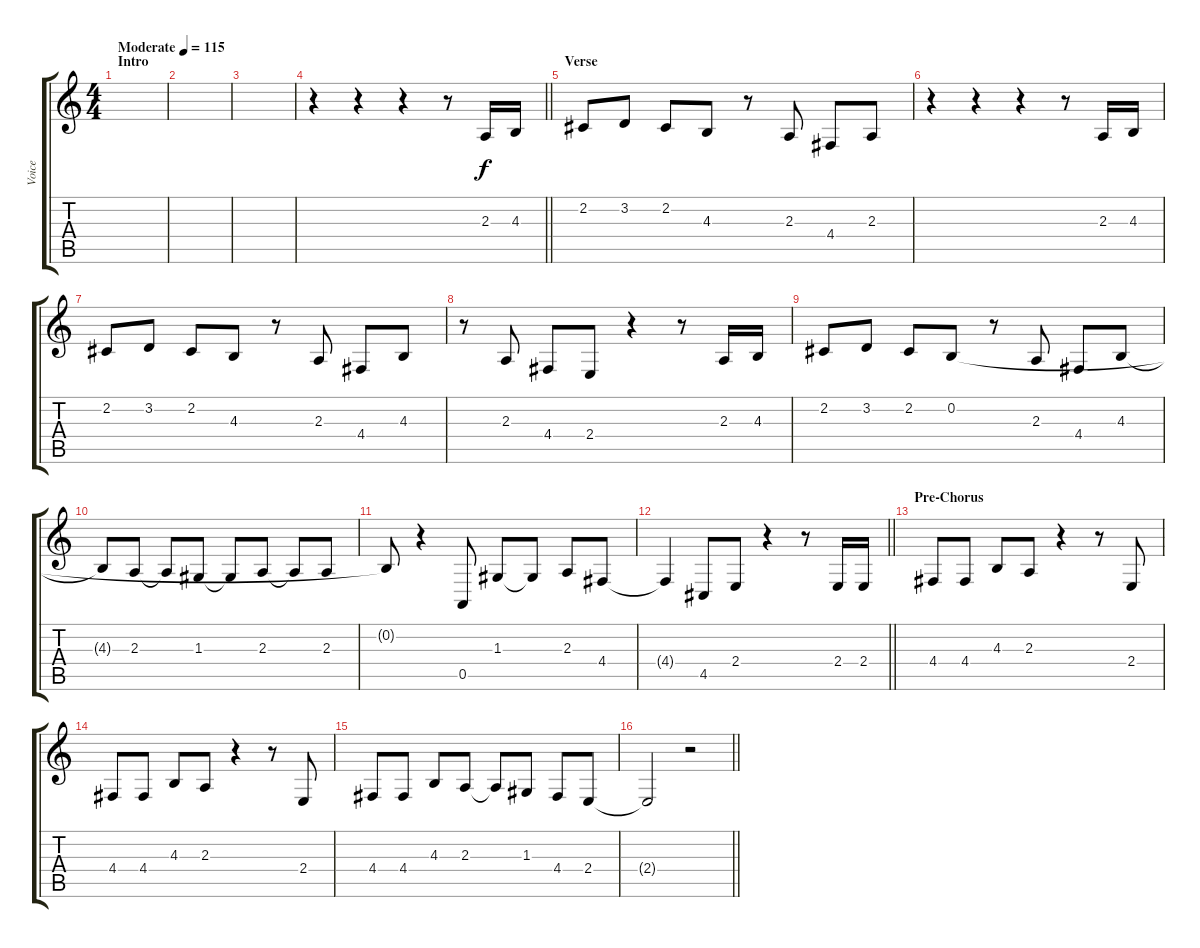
\track ("Voice" "Voice") {instrument lead1square}
\staff {score tabs}
\tuning (E4 B3 G3 D3 A2 E2) {hide}
\ts (4 4)
\section ("" "Intro")
\tempo (115 "Moderate")
\clef g2
\ks c
|
|
|
\barLineRight lightlight
r.4 r.4 r.4 r.8 2.3.16 4.3.16 |
\section ("" "Verse")
2.2.8 3.2.8 2.2.8 4.3.8 r.8 2.3.8 4.4.8 2.3.8 |
r.4 r.4 r.4 r.8 2.3.16 4.3.16 |
2.2.8 3.2.8 2.2.8 4.3.8 r.8 2.3.8 4.4.8 4.3.8 |
r.8 2.3.8 4.4.8 2.4.8 r.4 r.8 2.3.16 4.3.16 |
2.2.8 3.2.8 2.2.8 0.2.8 r.8 2.3.8 4.4.8 4.3.8 |
4.3{t}.8 2.3.8 2.3{t}.8 1.3.8 1.3{t}.8 2.3.8 2.3{t}.8 2.3.8 |
0.2{t}.8 r.4 0.5.8 1.3.8 1.3{t}.8 2.3.8 4.4.8 |
\barLineRight lightlight
4.4{t}.4 4.5.8 2.4.8 r.4 r.8 2.4.16 2.4.16 |
\section ("" "Pre-Chorus")
4.4.8 4.4.8 4.3.8 2.3.8 r.4 r.8 2.4.8 |
4.4.8 4.4.8 4.3.8 2.3.8 r.4 r.8 2.4.8 |
4.4.8 4.4.8 4.3.8 2.3.8 2.3{t}.8 1.3.8 4.4.8 2.4.8 |
\barLineRight lightlight
2.4{t}.2 r.2
